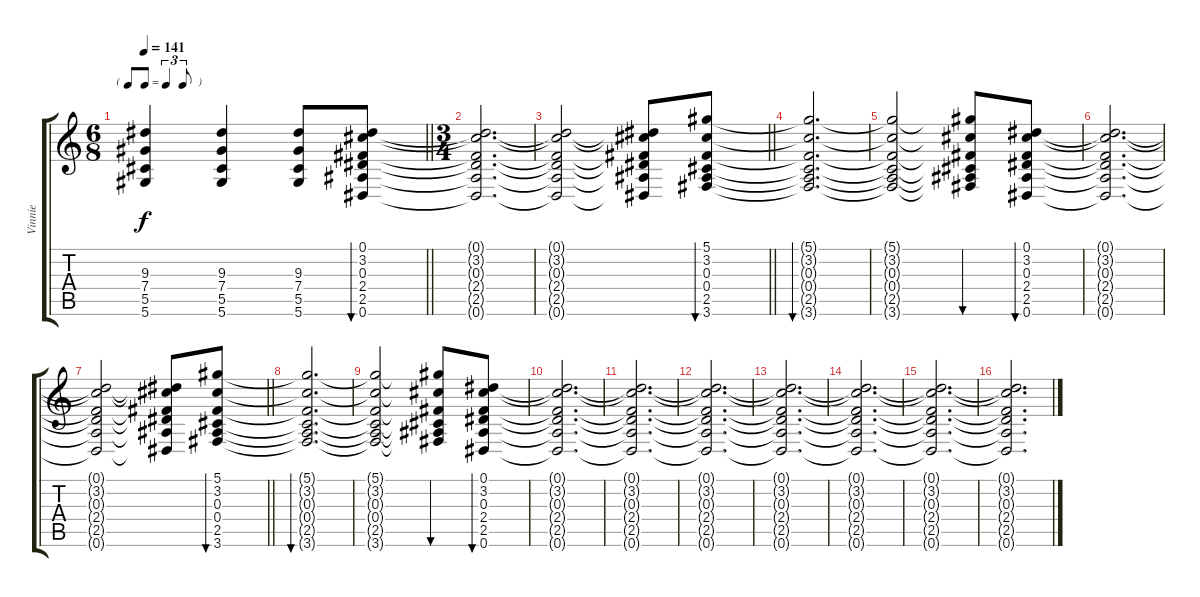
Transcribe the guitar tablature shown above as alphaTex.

\track ("Vinnie" "Vinnie") {instrument distortionguitar}
\staff {score tabs}
\tuning (Eb4 Bb3 Gb3 Db3 Ab2 Eb2) {hide}
\ts (6 8)
\tf triplet8th
\tempo 141
\clef g2
\barLineRight lightlight
\ks c
(9.3 7.4 5.5 5.6).4{dy f} (9.3 7.4 5.5 5.6).4 (9.3 7.4 5.5 5.6).8 (0.1 3.2 0.3 2.4 2.5 0.6).8{bu 480 instrument electricguitarclean} |
\ts (3 4)
(0.1{t} 3.2{t} 0.3{t} 2.4{t} 2.5{t} 0.6{t}).2{d} |
\barLineRight lightlight
(0.1{t} 3.2{t} 0.3{t} 2.4{t} 2.5{t} 0.6{t}).2 (0.1{t} 3.2{t} 0.3{t} 2.4{t} 2.5{t} 0.6{t}).8 (5.1 3.2 0.3 0.4 2.5 3.6).8{bu 480} |
(5.1{t} 3.2{t} 0.3{t} 0.4{t} 2.5{t} 3.6{t}).2{d bu 480} |
(5.1{t} 3.2{t} 0.3{t} 0.4{t} 2.5{t} 3.6{t}).2 (5.1{t} 3.2{t} 0.3{t} 0.4{t} 2.5{t} 3.6{t}).8{bu 480} (0.1 3.2 0.3 2.4 2.5 0.6).8{bu 480} |
(0.1{t} 3.2{t} 0.3{t} 2.4{t} 2.5{t} 0.6{t}).2{d} |
\barLineRight lightlight
(0.1{t} 3.2{t} 0.3{t} 2.4{t} 2.5{t} 0.6{t}).2 (0.1{t} 3.2{t} 0.3{t} 2.4{t} 2.5{t} 0.6{t}).8 (5.1 3.2 0.3 0.4 2.5 3.6).8{bu 480} |
(5.1{t} 3.2{t} 0.3{t} 0.4{t} 2.5{t} 3.6{t}).2{d bu 480} |
(5.1{t} 3.2{t} 0.3{t} 0.4{t} 2.5{t} 3.6{t}).2 (5.1{t} 3.2{t} 0.3{t} 0.4{t} 2.5{t} 3.6{t}).8{bu 480} (0.1 3.2 0.3 2.4 2.5 0.6).8{bu 480} |
(0.1{t} 3.2{t} 0.3{t} 2.4{t} 2.5{t} 0.6{t}).2{d volume 13} |
(0.1{t} 3.2{t} 0.3{t} 2.4{t} 2.5{t} 0.6{t}).2{d volume 13} |
(0.1{t} 3.2{t} 0.3{t} 2.4{t} 2.5{t} 0.6{t}).2{d volume 12} |
(0.1{t} 3.2{t} 0.3{t} 2.4{t} 2.5{t} 0.6{t}).2{d volume 11} |
(0.1{t} 3.2{t} 0.3{t} 2.4{t} 2.5{t} 0.6{t}).2{d volume 10} |
(0.1{t} 3.2{t} 0.3{t} 2.4{t} 2.5{t} 0.6{t}).2{d volume 8} |
(0.1{t} 3.2{t} 0.3{t} 2.4{t} 2.5{t} 0.6{t}).2{d volume 9}
